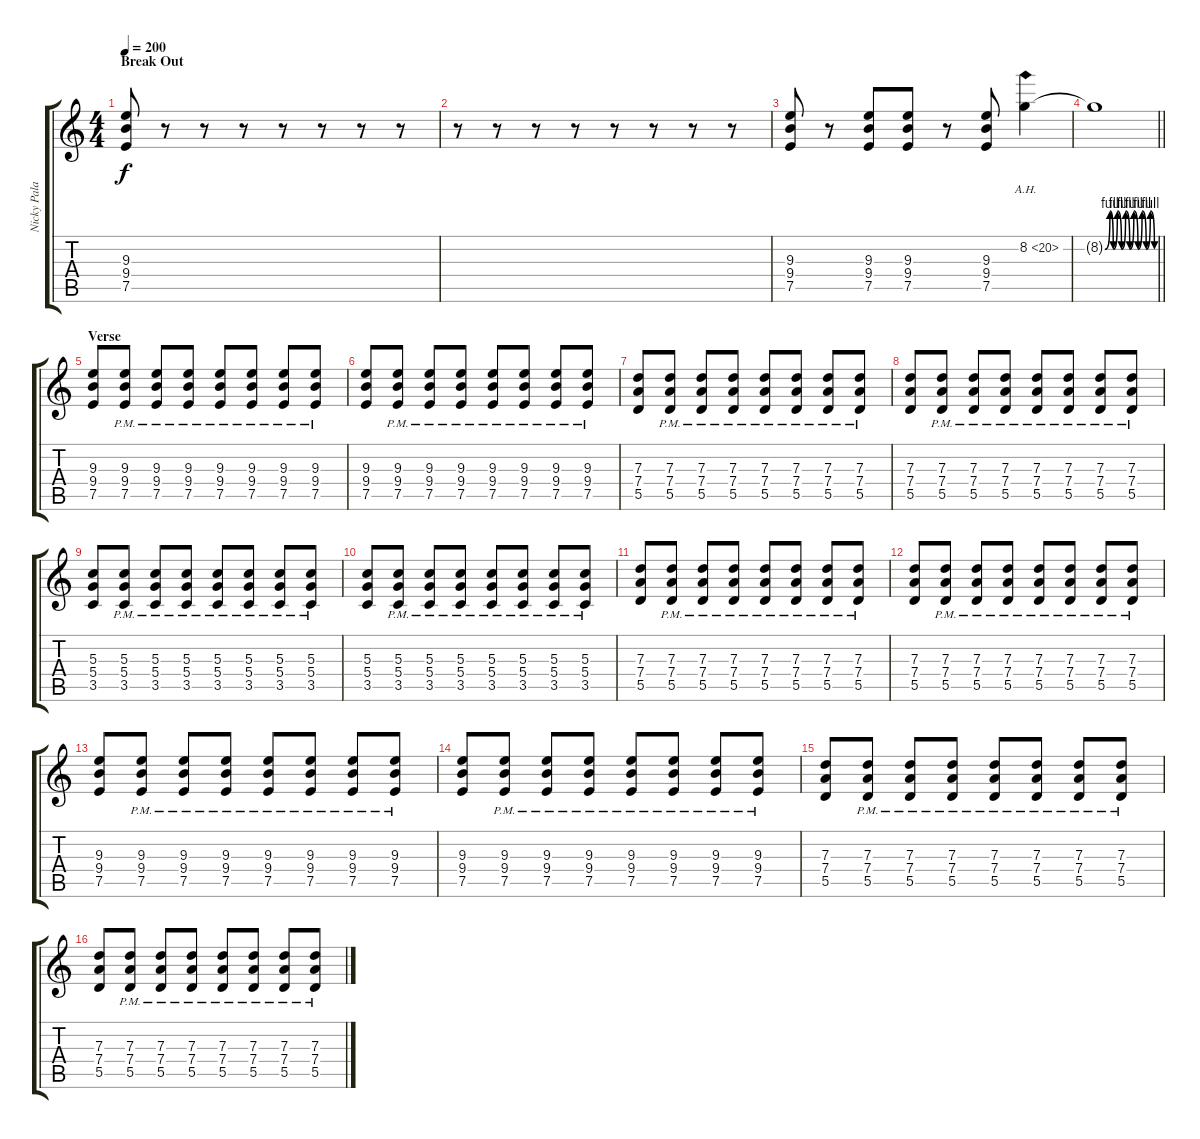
\track ("Nicky Palado (Lead Guitar)" "Nicky Pala") {instrument overdrivenguitar}
\staff {score tabs}
\tuning (E4 B3 G3 D3 A2 E2) {hide}
\ts (4 4)
\section ("" "Break Out")
\tempo 200
\clef g2
\ks c
(9.3 9.4 7.5).8{dy f} r.8 r.8 r.8 r.8 r.8 r.8 r.8 |
r.8 r.8 r.8 r.8 r.8 r.8 r.8 r.8 |
(9.3 9.4 7.5).8 r.8 (9.3 9.4 7.5).8 (9.3 9.4 7.5).8 r.8 (9.3 9.4 7.5).8 8.2{ah 12}.4 |
\barLineRight lightlight
8.2{be (custom 0 0 6 4 10 0 15 4 20 0 25 4 30 0 35 4 40 0 45 4 50 0 55 4 60 0) t}.1 |
\section ("" "Verse")
(9.3 9.4 7.5).8 (9.3{pm} 9.4{pm} 7.5{pm}).8 (9.3{pm} 9.4{pm} 7.5{pm}).8 (9.3{pm} 9.4{pm} 7.5{pm}).8 (9.3{pm} 9.4{pm} 7.5{pm}).8 (9.3{pm} 9.4{pm} 7.5{pm}).8 (9.3{pm} 9.4{pm} 7.5{pm}).8 (9.3{pm} 9.4{pm} 7.5{pm}).8 |
(9.3 9.4 7.5).8 (9.3{pm} 9.4{pm} 7.5{pm}).8 (9.3{pm} 9.4{pm} 7.5{pm}).8 (9.3{pm} 9.4{pm} 7.5{pm}).8 (9.3{pm} 9.4{pm} 7.5{pm}).8 (9.3{pm} 9.4{pm} 7.5{pm}).8 (9.3{pm} 9.4{pm} 7.5{pm}).8 (9.3{pm} 9.4{pm} 7.5{pm}).8 |
(7.3 7.4 5.5).8 (7.3{pm} 7.4{pm} 5.5{pm}).8 (7.3{pm} 7.4{pm} 5.5{pm}).8 (7.3{pm} 7.4{pm} 5.5{pm}).8 (7.3{pm} 7.4{pm} 5.5{pm}).8 (7.3{pm} 7.4{pm} 5.5{pm}).8 (7.3{pm} 7.4{pm} 5.5{pm}).8 (7.3{pm} 7.4{pm} 5.5{pm}).8 |
(7.3 7.4 5.5).8 (7.3{pm} 7.4{pm} 5.5{pm}).8 (7.3{pm} 7.4{pm} 5.5{pm}).8 (7.3{pm} 7.4{pm} 5.5{pm}).8 (7.3{pm} 7.4{pm} 5.5{pm}).8 (7.3{pm} 7.4{pm} 5.5{pm}).8 (7.3{pm} 7.4{pm} 5.5{pm}).8 (7.3{pm} 7.4{pm} 5.5{pm}).8 |
(5.3 5.4 3.5).8 (5.3{pm} 5.4{pm} 3.5{pm}).8 (5.3{pm} 5.4{pm} 3.5{pm}).8 (5.3{pm} 5.4{pm} 3.5{pm}).8 (5.3{pm} 5.4{pm} 3.5{pm}).8 (5.3{pm} 5.4{pm} 3.5{pm}).8 (5.3{pm} 5.4{pm} 3.5{pm}).8 (5.3{pm} 5.4{pm} 3.5{pm}).8 |
(5.3 5.4 3.5).8 (5.3{pm} 5.4{pm} 3.5{pm}).8 (5.3{pm} 5.4{pm} 3.5{pm}).8 (5.3{pm} 5.4{pm} 3.5{pm}).8 (5.3{pm} 5.4{pm} 3.5{pm}).8 (5.3{pm} 5.4{pm} 3.5{pm}).8 (5.3{pm} 5.4{pm} 3.5{pm}).8 (5.3{pm} 5.4{pm} 3.5{pm}).8 |
(7.3 7.4 5.5).8 (7.3{pm} 7.4{pm} 5.5{pm}).8 (7.3{pm} 7.4{pm} 5.5{pm}).8 (7.3{pm} 7.4{pm} 5.5{pm}).8 (7.3{pm} 7.4{pm} 5.5{pm}).8 (7.3{pm} 7.4{pm} 5.5{pm}).8 (7.3{pm} 7.4{pm} 5.5{pm}).8 (7.3{pm} 7.4{pm} 5.5{pm}).8 |
(7.3 7.4 5.5).8 (7.3{pm} 7.4{pm} 5.5{pm}).8 (7.3{pm} 7.4{pm} 5.5{pm}).8 (7.3{pm} 7.4{pm} 5.5{pm}).8 (7.3{pm} 7.4{pm} 5.5{pm}).8 (7.3{pm} 7.4{pm} 5.5{pm}).8 (7.3{pm} 7.4{pm} 5.5{pm}).8 (7.3{pm} 7.4{pm} 5.5{pm}).8 |
(9.3 9.4 7.5).8 (9.3{pm} 9.4{pm} 7.5{pm}).8 (9.3{pm} 9.4{pm} 7.5{pm}).8 (9.3{pm} 9.4{pm} 7.5{pm}).8 (9.3{pm} 9.4{pm} 7.5{pm}).8 (9.3{pm} 9.4{pm} 7.5{pm}).8 (9.3{pm} 9.4{pm} 7.5{pm}).8 (9.3{pm} 9.4{pm} 7.5{pm}).8 |
(9.3 9.4 7.5).8 (9.3{pm} 9.4{pm} 7.5{pm}).8 (9.3{pm} 9.4{pm} 7.5{pm}).8 (9.3{pm} 9.4{pm} 7.5{pm}).8 (9.3{pm} 9.4{pm} 7.5{pm}).8 (9.3{pm} 9.4{pm} 7.5{pm}).8 (9.3{pm} 9.4{pm} 7.5{pm}).8 (9.3{pm} 9.4{pm} 7.5{pm}).8 |
(7.3 7.4 5.5).8 (7.3{pm} 7.4{pm} 5.5{pm}).8 (7.3{pm} 7.4{pm} 5.5{pm}).8 (7.3{pm} 7.4{pm} 5.5{pm}).8 (7.3{pm} 7.4{pm} 5.5{pm}).8 (7.3{pm} 7.4{pm} 5.5{pm}).8 (7.3{pm} 7.4{pm} 5.5{pm}).8 (7.3{pm} 7.4{pm} 5.5{pm}).8 |
(7.3 7.4 5.5).8 (7.3{pm} 7.4{pm} 5.5{pm}).8 (7.3{pm} 7.4{pm} 5.5{pm}).8 (7.3{pm} 7.4{pm} 5.5{pm}).8 (7.3{pm} 7.4{pm} 5.5{pm}).8 (7.3{pm} 7.4{pm} 5.5{pm}).8 (7.3{pm} 7.4{pm} 5.5{pm}).8 (7.3{pm} 7.4{pm} 5.5{pm}).8
